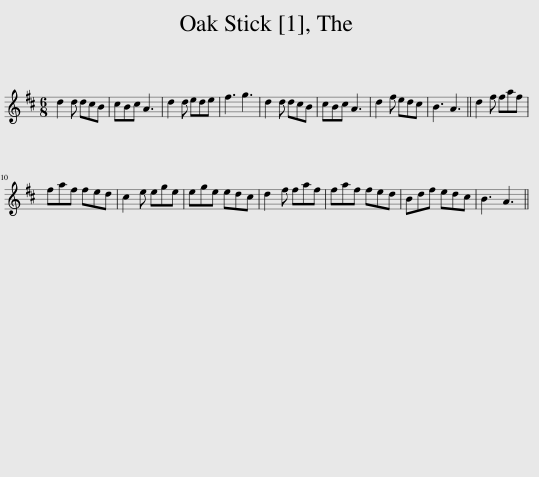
X:1
L:1/8
M:6/8
I:linebreak $
K:D
V:1 treble
V:1
 d2 d dcB | cBc A3 | d2 d ede | f3 g3 | d2 d dcB | %5
 cBc A3 | d2 f edc | B3 A3 || d2 f faf |$ faf fed | %10
 c2 e ege | ege edc | d2 f faf | faf fed | Bdf edc | %15
 B3 A3 || %16
